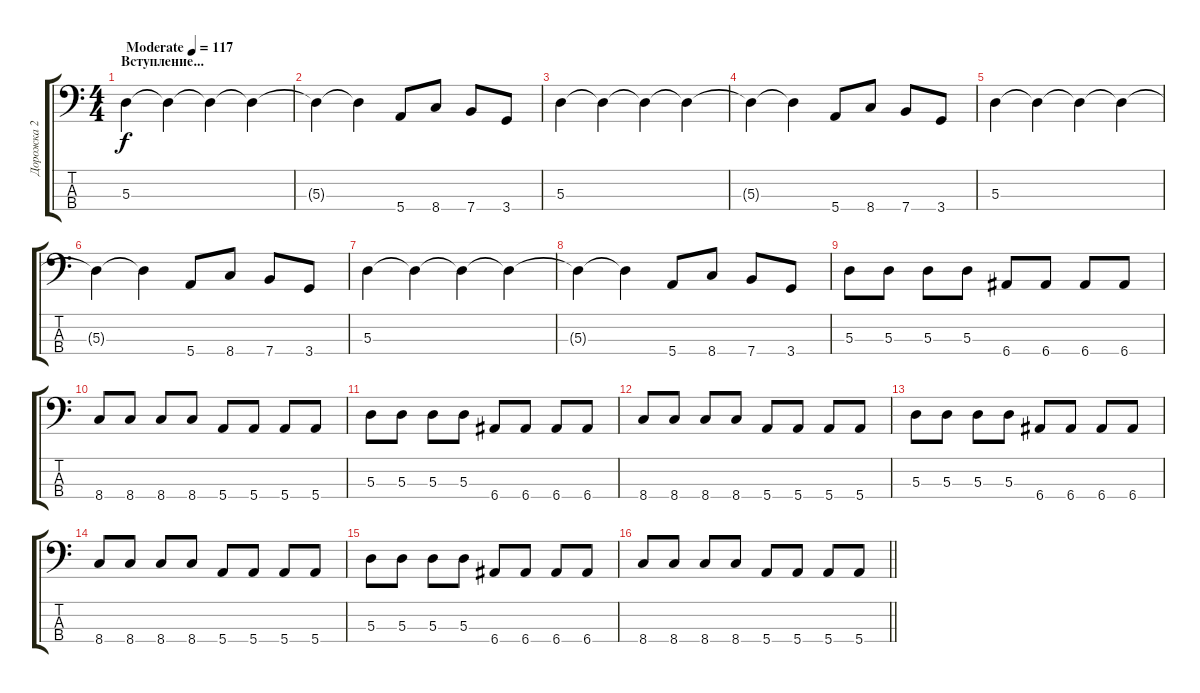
\track ("Дорожка 2" "Дорожка 2") {instrument electricbassfinger}
\staff {score tabs}
\tuning (G2 D2 A1 E1) {hide}
\ts (4 4)
\section ("" "Вступление...")
\tempo (117 "Moderate")
\clef f4
\ks c
5.3.4{dy f instrument electricbassfinger} 5.3{t}.4 5.3{t}.4 5.3{t}.4 |
5.3{t}.4 5.3{t}.4 5.4.8 8.4.8 7.4.8 3.4.8 |
5.3.4 5.3{t}.4 5.3{t}.4 5.3{t}.4 |
5.3{t}.4 5.3{t}.4 5.4.8 8.4.8 7.4.8 3.4.8 |
5.3.4 5.3{t}.4 5.3{t}.4 5.3{t}.4 |
5.3{t}.4 5.3{t}.4 5.4.8 8.4.8 7.4.8 3.4.8 |
5.3.4 5.3{t}.4 5.3{t}.4 5.3{t}.4 |
5.3{t}.4 5.3{t}.4 5.4.8 8.4.8 7.4.8 3.4.8 |
5.3.8 5.3.8 5.3.8 5.3.8 6.4.8 6.4.8 6.4.8 6.4.8 |
8.4.8 8.4.8 8.4.8 8.4.8 5.4.8 5.4.8 5.4.8 5.4.8 |
5.3.8 5.3.8 5.3.8 5.3.8 6.4.8 6.4.8 6.4.8 6.4.8 |
8.4.8 8.4.8 8.4.8 8.4.8 5.4.8 5.4.8 5.4.8 5.4.8 |
5.3.8 5.3.8 5.3.8 5.3.8 6.4.8 6.4.8 6.4.8 6.4.8 |
8.4.8 8.4.8 8.4.8 8.4.8 5.4.8 5.4.8 5.4.8 5.4.8 |
5.3.8 5.3.8 5.3.8 5.3.8 6.4.8 6.4.8 6.4.8 6.4.8 |
\barLineRight lightlight
8.4.8 8.4.8 8.4.8 8.4.8 5.4.8 5.4.8 5.4.8 5.4.8
